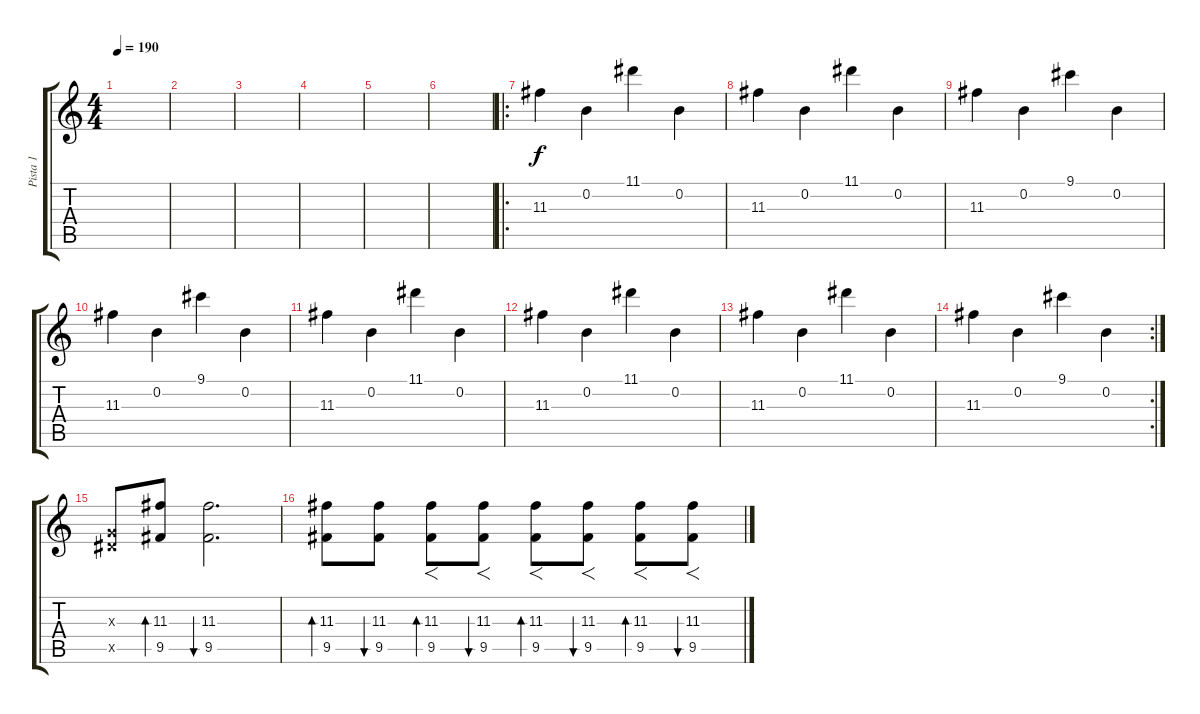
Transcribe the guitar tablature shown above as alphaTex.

\track ("Pista 1" "Pista 1") {instrument acousticguitarsteel}
\staff {score tabs}
\tuning (E4 B3 G3 D3 A2 E2) {hide}
\ts (4 4)
\tempo 190
\clef g2
\ks c
|
|
|
|
|
|
\ro
11.3.4 0.2.4 11.1.4 0.2.4 |
11.3.4 0.2.4 11.1.4 0.2.4 |
11.3.4 0.2.4 9.1.4 0.2.4 |
11.3.4 0.2.4 9.1.4 0.2.4 |
11.3.4 0.2.4 11.1.4 0.2.4 |
11.3.4 0.2.4 11.1.4 0.2.4 |
11.3.4 0.2.4 11.1.4 0.2.4 |
\rc 2
11.3.4 0.2.4 9.1.4 0.2.4 |
(0.3{x} 6.5{x}).8 (11.3 9.5).8{bd 120} (11.3 9.5).2{d bu 120} |
(11.3 9.5).8{bd 120} (11.3 9.5).8{bu 120} (11.3 9.5).8{f bd 120} (11.3 9.5).8{f bu 120} (11.3 9.5).8{f bd 120} (11.3 9.5).8{f bu 120} (11.3 9.5).8{f bd 120} (11.3 9.5).8{f bu 120}
